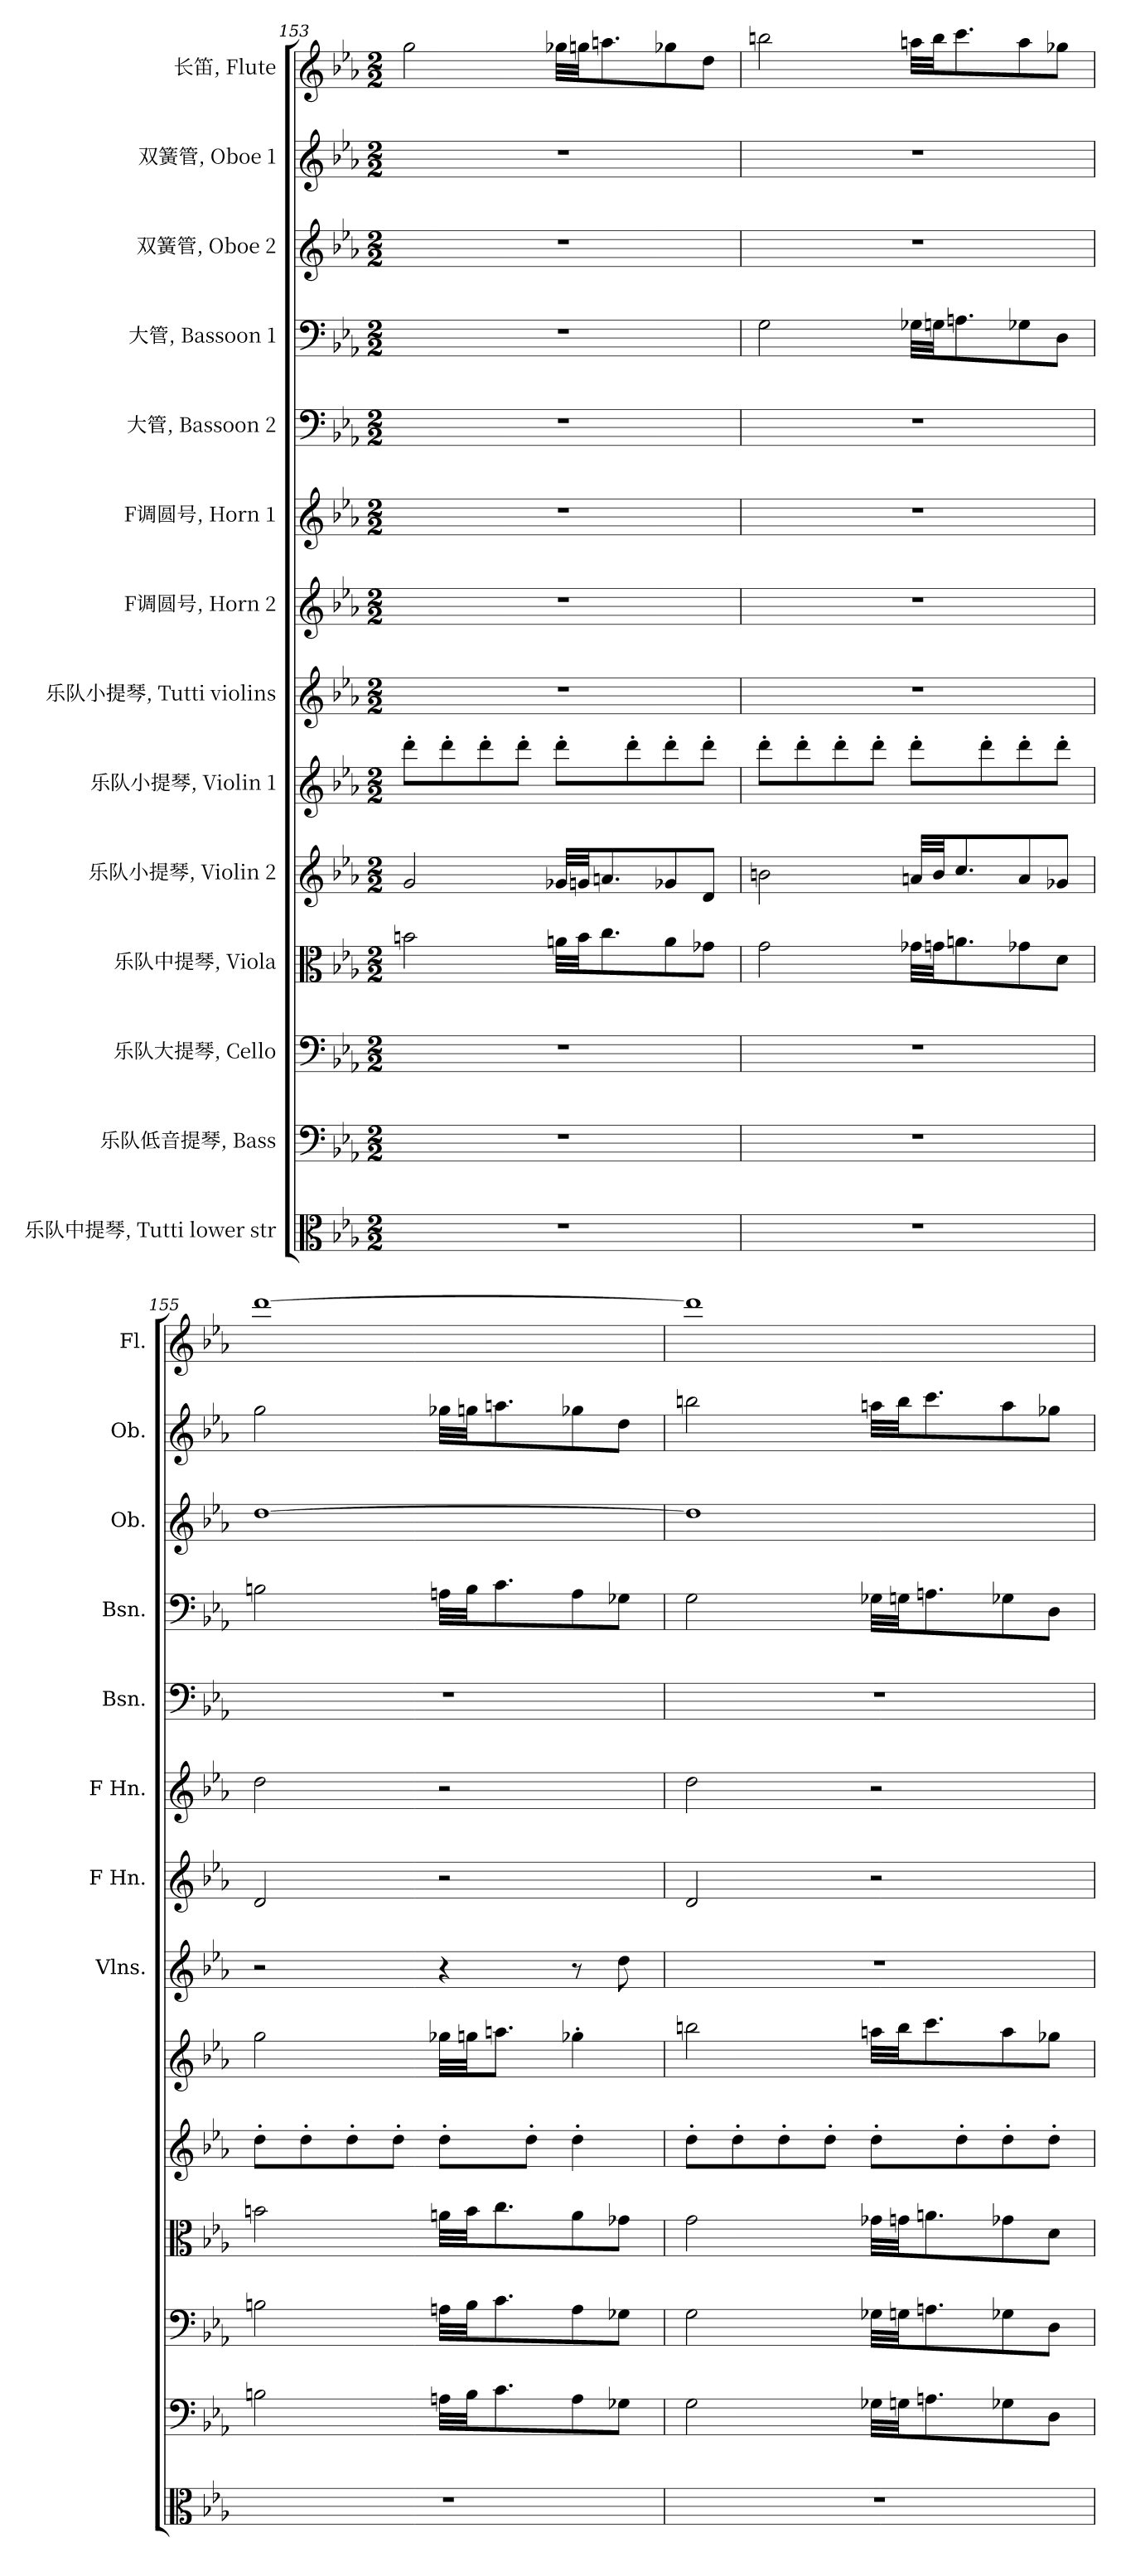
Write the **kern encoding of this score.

**kern	**kern	**kern	**kern	**kern	**kern	**kern	**kern	**kern	**kern	**kern	**kern	**kern	**kern
*part14	*part13	*part12	*part11	*part10	*part9	*part8	*part7	*part6	*part5	*part4	*part3	*part2	*part1
*staff14	*staff13	*staff12	*staff11	*staff10	*staff9	*staff8	*staff7	*staff6	*staff5	*staff4	*staff3	*staff2	*staff1
*I"乐队中提琴, Tutti lower str	*I"乐队低音提琴, Bass	*I"乐队大提琴, Cello	*I"乐队中提琴, Viola	*I"乐队小提琴, Violin 2	*I"乐队小提琴, Violin 1	*I"乐队小提琴, Tutti violins	*I"F调圆号, Horn 2	*I"F调圆号, Horn 1	*I"大管, Bassoon 2	*I"大管, Bassoon 1	*I"双簧管, Oboe 2	*I"双簧管, Oboe 1	*I"长笛, Flute
*	*	*	*	*	*	*I'Vlns.	*I'F Hn.	*I'F Hn.	*I'Bsn.	*I'Bsn.	*I'Ob.	*I'Ob.	*I'Fl.
!!LO:PB:g=z
*clefC3	*clefF4	*clefF4	*clefC3	*clefG2	*clefG2	*clefG2	*clefG2	*clefG2	*clefF4	*clefF4	*clefG2	*clefG2	*clefG2
*	*ITrd7c12	*	*	*	*	*	*ITrd4c7	*ITrd4c7	*	*	*	*	*
*k[b-e-a-]	*k[b-e-a-]	*k[b-e-a-]	*k[b-e-a-]	*k[b-e-a-]	*k[b-e-a-]	*k[b-e-a-]	*k[b-e-a-d-]	*k[b-e-a-d-]	*k[b-e-a-]	*k[b-e-a-]	*k[b-e-a-]	*k[b-e-a-]	*k[b-e-a-]
*M2/2	*M2/2	*M2/2	*M2/2	*M2/2	*M2/2	*M2/2	*M2/2	*M2/2	*M2/2	*M2/2	*M2/2	*M2/2	*M2/2
=153	=153	=153	=153	=153	=153	=153	=153	=153	=153	=153	=153	=153	=153
1r	1r	1r	2bn\	2g/	8ddd'\L	1r	1r	1r	1r	1r	1r	1r	2gg\
.	.	.	.	.	8ddd'\	.	.	.	.	.	.	.	.
.	.	.	.	.	8ddd'\	.	.	.	.	.	.	.	.
.	.	.	.	.	8ddd'\J	.	.	.	.	.	.	.	.
.	.	.	32an\LLL	32g-X/LLL	8ddd'\L	.	.	.	.	.	.	.	32gg-X\LLL
.	.	.	32b\JJ	32gn/JJ	.	.	.	.	.	.	.	.	32ggn\JJ
.	.	.	8.cc\	8.an/	.	.	.	.	.	.	.	.	8.aan\
.	.	.	.	.	8ddd'\	.	.	.	.	.	.	.	.
.	.	.	8a\	8g-X/	8ddd'\	.	.	.	.	.	.	.	8gg-X\
*	*	*	*	*	*	*	*	*	*	*	*	*	*MM152
.	.	.	8g-X\J	8d/J	8ddd'\J	.	.	.	.	.	.	.	8dd\J
=154	=154	=154	=154	=154	=154	=154	=154	=154	=154	=154	=154	=154	=154
*	*	*	*	*	*	*	*	*	*	*	*	*	*MM161
1r	1r	1r	2g\	2bn\	8ddd'\L	1r	1r	1r	1r	2G\	1r	1r	2bbn\
.	.	.	.	.	8ddd'\	.	.	.	.	.	.	.	.
.	.	.	.	.	8ddd'\	.	.	.	.	.	.	.	.
.	.	.	.	.	8ddd'\J	.	.	.	.	.	.	.	.
.	.	.	32g-X\LLL	32an/LLL	8ddd'\L	.	.	.	.	32G-X\LLL	.	.	32aan\LLL
.	.	.	32gn\JJ	32b/JJ	.	.	.	.	.	32Gn\JJ	.	.	32bb\JJ
.	.	.	8.an\	8.cc/	.	.	.	.	.	8.An\	.	.	8.ccc\
.	.	.	.	.	8ddd'\	.	.	.	.	.	.	.	.
.	.	.	8g-X\	8a/	8ddd'\	.	.	.	.	8G-X\	.	.	8aa\
*	*	*	*	*	*	*	*	*	*	*	*	*	*MM152
.	.	.	8d\J	8g-X/J	8ddd'\J	.	.	.	.	8D\J	.	.	8gg-X\J
=155	=155	=155	=155	=155	=155	=155	=155	=155	=155	=155	=155	=155	=155
*	*	*	*	*	*	*	*	*	*	*	*	*	*MM161
1r	2BBn\	2Bn\	2bn\	8dd'\L	2gg\	2r	2G/	2g\	1r	2Bn\	[1dd	2gg\	[1ddd
.	.	.	.	8dd'\	.	.	.	.	.	.	.	.	.
.	.	.	.	8dd'\	.	.	.	.	.	.	.	.	.
.	.	.	.	8dd'\J	.	.	.	.	.	.	.	.	.
.	32AAn\LLL	32An\LLL	32an\LLL	8dd'\L	32gg-X\LLL	4r	2r	2r	.	32An\LLL	.	32gg-X\LLL	.
.	32BB\JJ	32B\JJ	32b\JJ	.	32ggn\JJ	.	.	.	.	32B\JJ	.	32ggn\JJ	.
.	8.C\	8.c\	8.cc\	.	8.aan\J	.	.	.	.	8.c\	.	8.aan\	.
.	.	.	.	8dd'\J	.	.	.	.	.	.	.	.	.
.	8AA\	8A\	8a\	4dd'\	4gg-X'\	8r	.	.	.	8A\	.	8gg-X\	.
.	8GG-X\J	8G-X\J	8g-X\J	.	.	8dd\	.	.	.	8G-X\J	.	8dd\J	.
!!LO:PB:g=z
=156	=156	=156	=156	=156	=156	=156	=156	=156	=156	=156	=156	=156	=156
*	*	*	*	*	*	*	*	*	*	*	*	*	*MM161
1r	2GG\	2G\	2g\	8dd'\L	2bbn\	1r	2G/	2g\	1r	2G\	1dd]	2bbn\	1ddd]
.	.	.	.	8dd'\	.	.	.	.	.	.	.	.	.
.	.	.	.	8dd'\	.	.	.	.	.	.	.	.	.
.	.	.	.	8dd'\J	.	.	.	.	.	.	.	.	.
.	32GG-X\LLL	32G-X\LLL	32g-X\LLL	8dd'\L	32aan\LLL	.	2r	2r	.	32G-X\LLL	.	32aan\LLL	.
.	32GGn\JJ	32Gn\JJ	32gn\JJ	.	32bb\JJ	.	.	.	.	32Gn\JJ	.	32bb\JJ	.
.	8.AAn\	8.An\	8.an\	.	8.ccc\	.	.	.	.	8.An\	.	8.ccc\	.
.	.	.	.	8dd'\	.	.	.	.	.	.	.	.	.
.	8GG-X\	8G-X\	8g-X\	8dd'\	8aa\	.	.	.	.	8G-X\	.	8aa\	.
.	8DD\J	8D\J	8d\J	8dd'\J	8gg-X\J	.	.	.	.	8D\J	.	8gg-X\J	.
=	=	=	=	=	=	=	=	=	=	=	=	=	=
*-	*-	*-	*-	*-	*-	*-	*-	*-	*-	*-	*-	*-	*-
